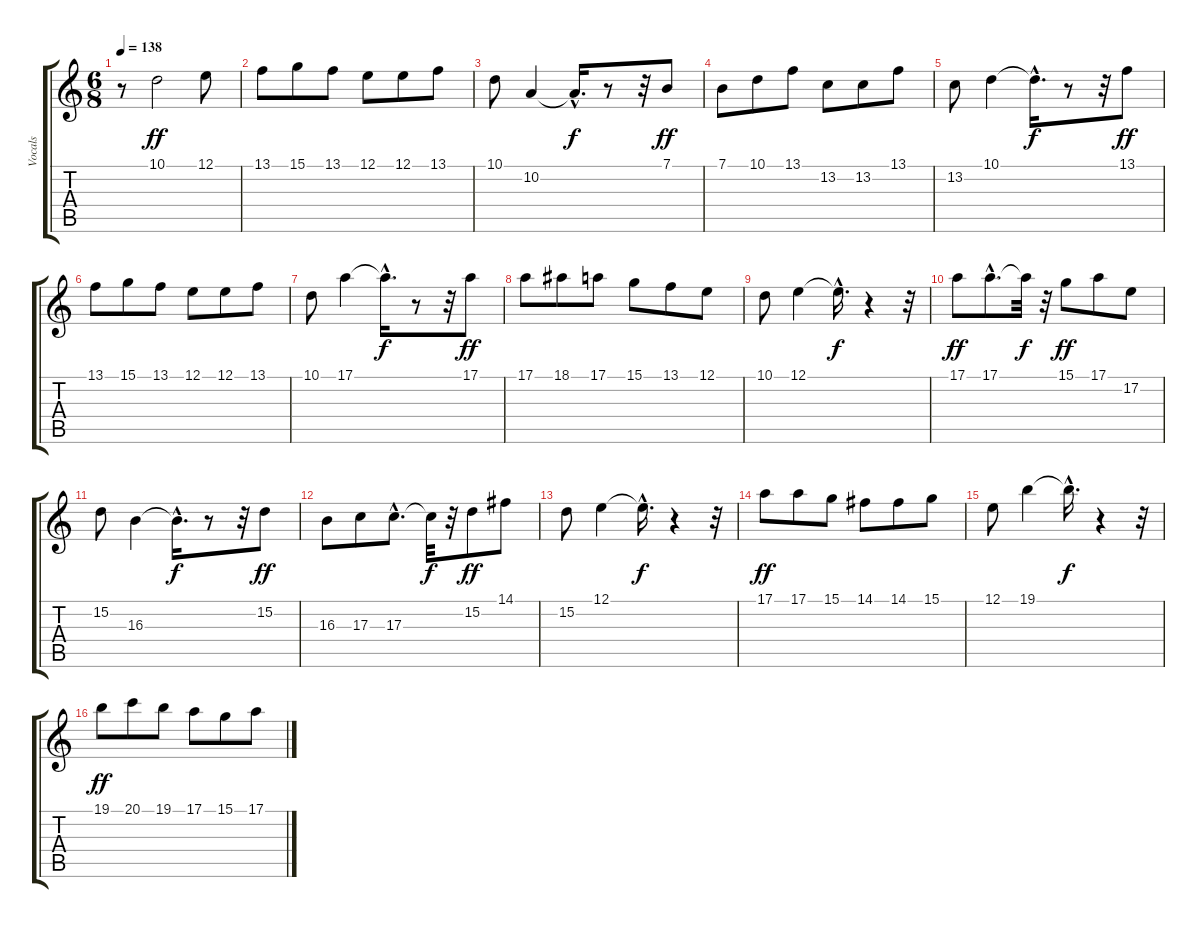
\track ("Vocals" "Vocals") {instrument choiraahs}
\staff {score tabs}
\tuning (E4 B3 G3 D3 A2 E2) {hide}
\ts (6 8)
\tempo 138
\clef g2
\ks c
r.8{dy ff} 10.1.2 12.1.8 |
13.1.8 15.1.8 13.1.8 12.1.8 12.1.8 13.1.8 |
10.1.8 10.2.4 10.2{hac t}.16{d dy f} r.8 r.32 7.1.8{dy ff} |
7.1.8 10.1.8 13.1.8 13.2.8 13.2.8 13.1.8 |
13.2.8 10.1.4 10.1{hac t}.16{d dy f} r.8 r.32 13.1.8{dy ff} |
13.1.8 15.1.8 13.1.8 12.1.8 12.1.8 13.1.8 |
10.1.8 17.1.4 17.1{hac t}.16{d dy f} r.8 r.32 17.1.8{dy ff} |
17.1.8 18.1.8 17.1.8 15.1.8 13.1.8 12.1.8 |
10.1.8 12.1.4 12.1{hac t}.16{d dy f} r.4 r.32 |
17.1.8{dy ff} 17.1{hac}.8{d} 17.1{t}.32{dy f} r.32 15.1.8{dy ff} 17.1.8 17.2.8 |
15.2.8 16.3.4 16.3{hac t}.16{d dy f} r.8 r.32 15.2.8{dy ff} |
16.3.8 17.3.8 17.3{hac}.8{d} 17.3{t}.32{dy f} r.32 15.2.8{dy ff} 14.1.8 |
15.2.8 12.1.4 12.1{hac t}.16{d dy f} r.4 r.32 |
17.1.8{dy ff} 17.1.8 15.1.8 14.1.8 14.1.8 15.1.8 |
12.1.8 19.1.4 19.1{hac t}.16{d dy f} r.4 r.32 |
19.1.8{dy ff} 20.1.8 19.1.8 17.1.8 15.1.8 17.1.8
